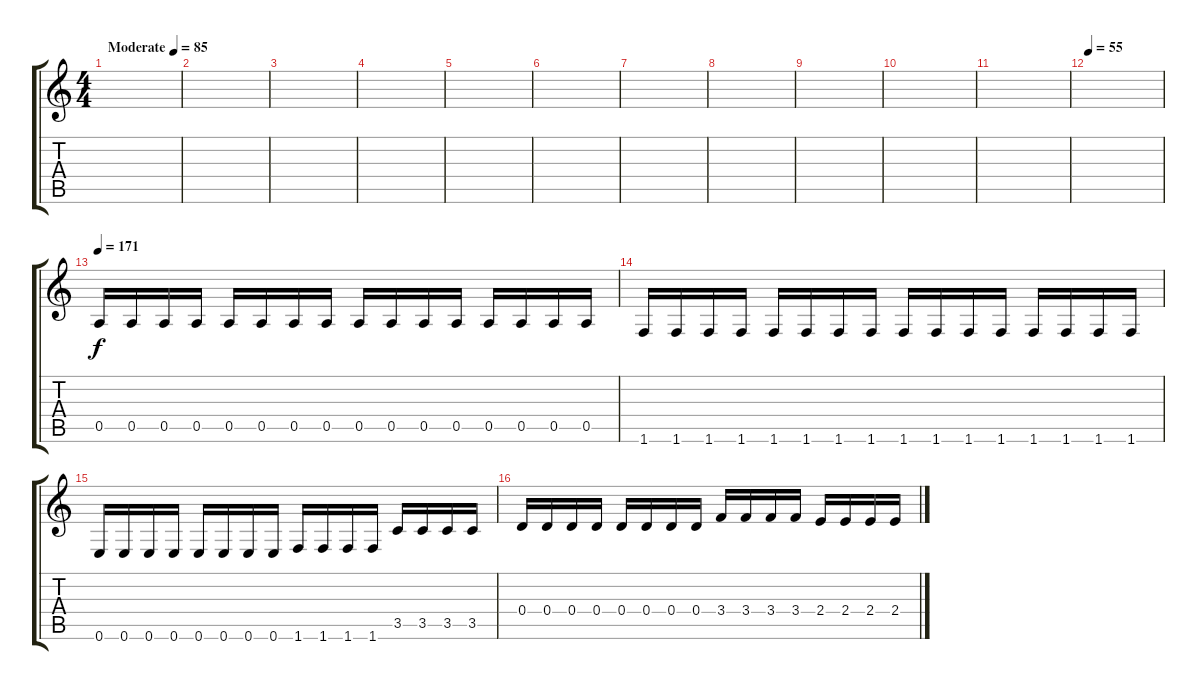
\track "" {instrument distortionguitar}
\staff {score tabs}
\tuning (E4 B3 G3 D3 A2 E2) {hide}
\ts (4 4)
\tempo (85 "Moderate")
\clef g2
\ks c
|
|
|
|
|
|
|
|
|
|
|
\tempo 55
|
\tempo 171
0.5.16 0.5.16 0.5.16 0.5.16 0.5.16 0.5.16 0.5.16 0.5.16 0.5.16 0.5.16 0.5.16 0.5.16 0.5.16 0.5.16 0.5.16 0.5.16 |
1.6.16 1.6.16 1.6.16 1.6.16 1.6.16 1.6.16 1.6.16 1.6.16 1.6.16 1.6.16 1.6.16 1.6.16 1.6.16 1.6.16 1.6.16 1.6.16 |
0.6.16 0.6.16 0.6.16 0.6.16 0.6.16 0.6.16 0.6.16 0.6.16 1.6.16 1.6.16 1.6.16 1.6.16 3.5.16 3.5.16 3.5.16 3.5.16 |
0.4.16 0.4.16 0.4.16 0.4.16 0.4.16 0.4.16 0.4.16 0.4.16 3.4.16 3.4.16 3.4.16 3.4.16 2.4.16 2.4.16 2.4.16 2.4.16
